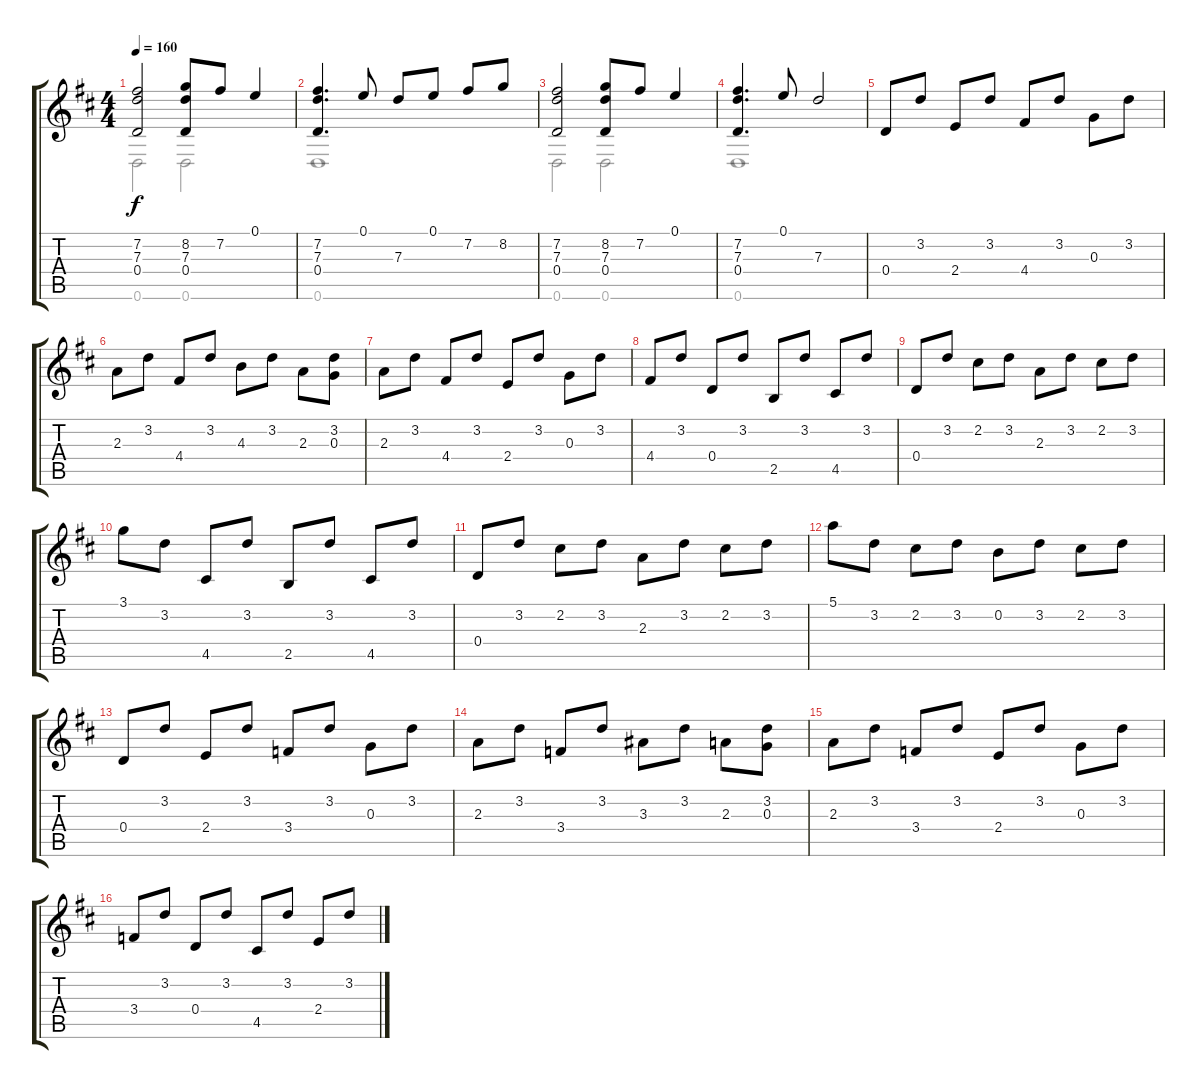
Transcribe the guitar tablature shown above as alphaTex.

\track "" {mute instrument acousticguitarsteel}
\staff {score tabs}
\tuning (E4 B3 G3 D3 A2 D2) {hide}
\voice
\ts (4 4)
\tempo 160
\clef g2
\ks d
(7.2 7.3 0.4).2{dy f} (8.2 7.3 0.4).8 7.2.8 0.1.4 |
(7.2 7.3 0.4).4{d} 0.1.8 7.3.8 0.1.8 7.2.8 8.2.8 |
(7.2 7.3 0.4).2 (8.2 7.3 0.4).8 7.2.8 0.1.4 |
(7.2 7.3 0.4).4{d} 0.1.8 7.3.2 |
0.4.8 3.2.8 2.4.8 3.2.8 4.4.8 3.2.8 0.3.8 3.2.8 |
2.3.8 3.2.8 4.4.8 3.2.8 4.3.8 3.2.8 2.3.8 (3.2 0.3).8 |
2.3.8 3.2.8 4.4.8 3.2.8 2.4.8 3.2.8 0.3.8 3.2.8 |
4.4.8 3.2.8 0.4.8 3.2.8 2.5.8 3.2.8 4.5.8 3.2.8 |
0.4.8 3.2.8 2.2.8 3.2.8 2.3.8 3.2.8 2.2.8 3.2.8 |
3.1.8 3.2.8 4.5.8 3.2.8 2.5.8 3.2.8 4.5.8 3.2.8 |
0.4.8 3.2.8 2.2.8 3.2.8 2.3.8 3.2.8 2.2.8 3.2.8 |
5.1.8 3.2.8 2.2.8 3.2.8 0.2.8 3.2.8 2.2.8 3.2.8 |
0.4.8 3.2.8 2.4.8 3.2.8 3.4.8 3.2.8 0.3.8 3.2.8 |
2.3.8 3.2.8 3.4.8 3.2.8 3.3.8 3.2.8 2.3.8 (3.2 0.3).8 |
2.3.8 3.2.8 3.4.8 3.2.8 2.4.8 3.2.8 0.3.8 3.2.8 |
3.4.8 3.2.8 0.4.8 3.2.8 4.5.8 3.2.8 2.4.8 3.2.8
\voice
\clef g2
\ottava regular
\simile none
\ks d
0.6.2{dy f} 0.6.2 |
0.6.1 |
0.6.2 0.6.2 |
0.6.1 |
|
|
|
|
|
|
|
|
|
|
|
